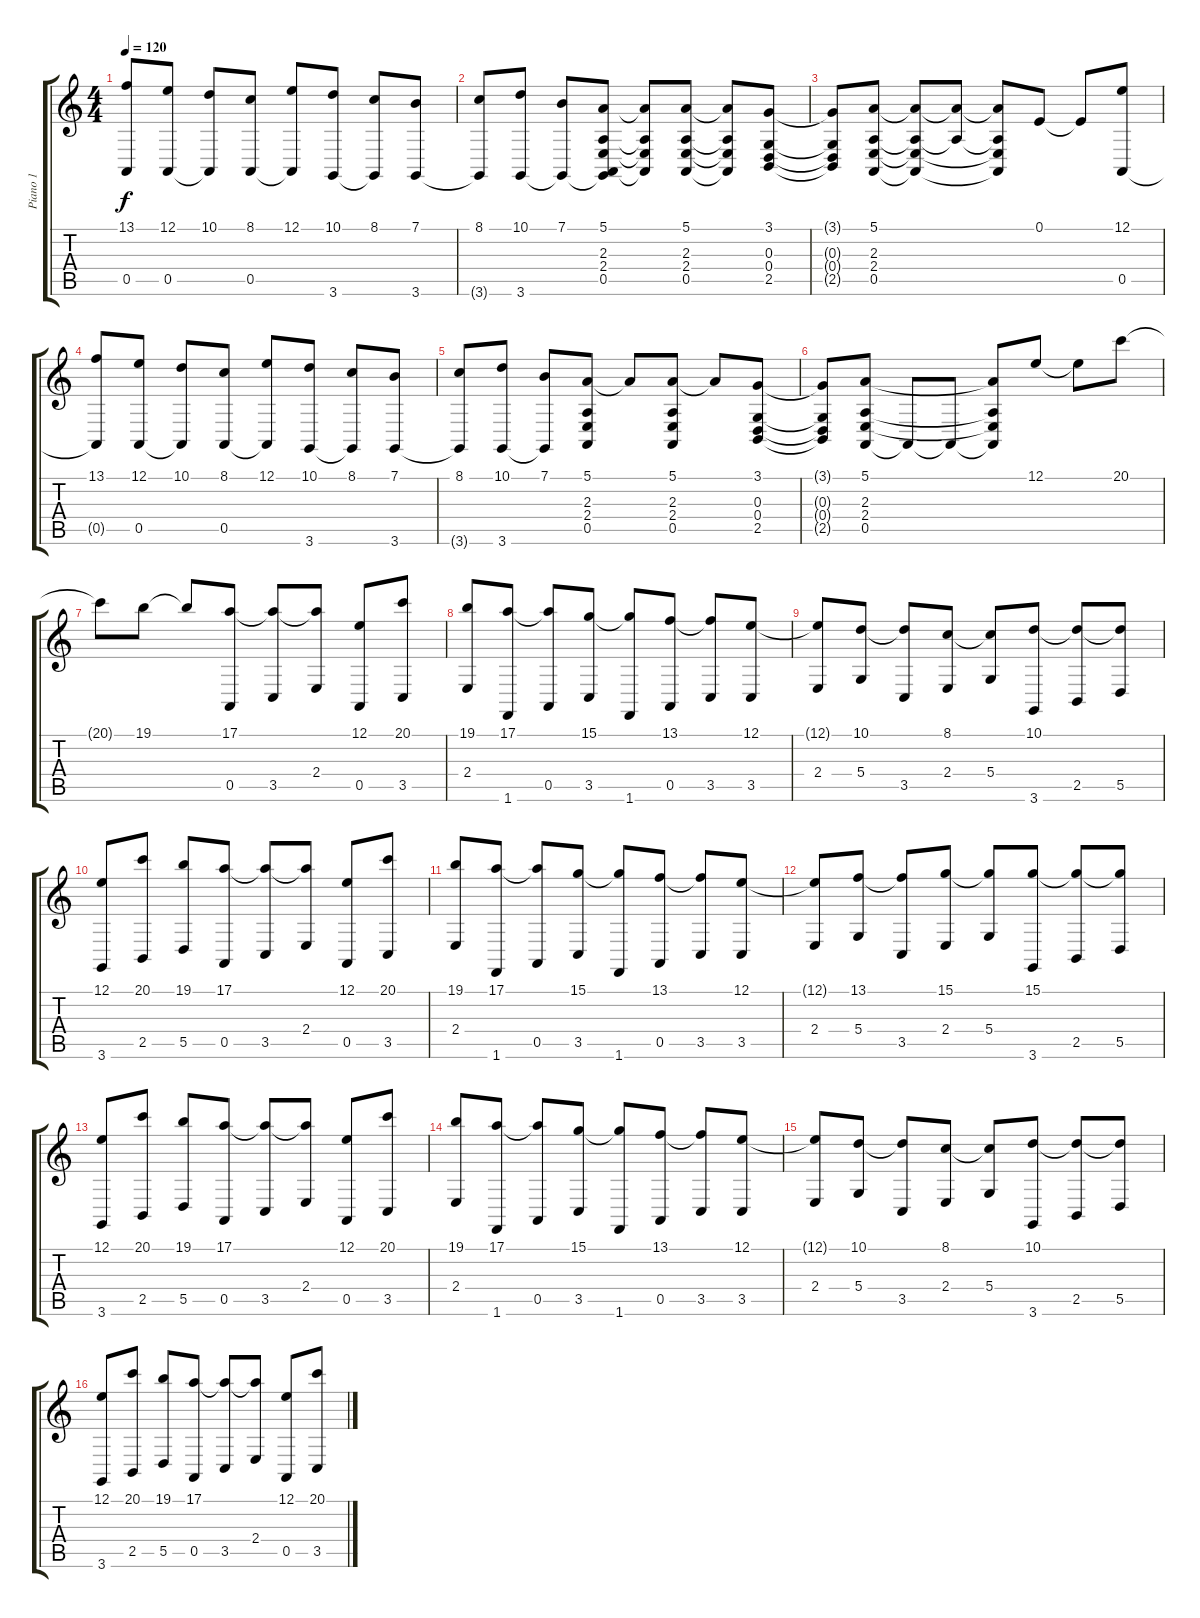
\track ("Piano 1" "Piano 1") {instrument acousticgrandpiano}
\staff {score tabs}
\tuning (E4 B3 G3 D3 A2 E2) {hide}
\ts (4 4)
\tempo 120
\clef g2
\ks c
(13.1 0.5{t}).8{dy f} (12.1 0.5).8 (10.1 0.5{t}).8 (8.1 0.5).8 (12.1 0.5{t}).8 (10.1 3.6).8 (8.1 3.6{t}).8 (7.1 3.6).8 |
(8.1 3.6{t}).8 (10.1 3.6).8 (7.1 3.6{t}).8 (5.1 2.3 2.4 0.5 3.6{t}).8 (5.1{t} 2.3{t} 2.4{t} 0.5{t}).8 (5.1 2.3 2.4 0.5).8 (5.1{t} 2.3{t} 2.4{t} 0.5{t}).8 (3.1 0.3 0.4 2.5).8 |
(3.1{t} 0.3{t} 0.4{t} 2.5{t}).8 (5.1 2.3 2.4 0.5).8 (5.1{t} 2.3{t} 2.4{t} 0.5{t}).8 (5.1{t} 2.3{t}).8 (5.1{t} 2.3{t} 2.4{t} 0.5{t}).8 0.1.8 0.1{t}.8 (12.1 0.5).8 |
(13.1 0.5{t}).8 (12.1 0.5).8 (10.1 0.5{t}).8 (8.1 0.5).8 (12.1 0.5{t}).8 (10.1 3.6).8 (8.1 3.6{t}).8 (7.1 3.6).8 |
(8.1 3.6{t}).8 (10.1 3.6).8 (7.1 3.6{t}).8 (5.1 2.3 2.4 0.5).8 5.1{t}.8 (5.1 2.3 2.4 0.5).8 5.1{t}.8 (3.1 0.3 0.4 2.5).8 |
(3.1{t} 0.3{t} 0.4{t} 2.5{t}).8 (5.1 2.3 2.4 0.5).8 0.5{t}.8 0.5{t}.8 (5.1{t} 2.3{t} 2.4{t} 0.5{t}).8 12.1.8 12.1{t}.8 20.1.8 |
20.1{t}.8 19.1.8 19.1{t}.8 (17.1 0.5).8 (17.1{t} 3.5).8 (17.1{t} 2.4).8 (12.1 0.5).8 (20.1 3.5).8 |
(19.1 2.4).8 (17.1 1.6).8 (17.1{t} 0.5).8 (15.1 3.5).8 (15.1{t} 1.6).8 (13.1 0.5).8 (13.1{t} 3.5).8 (12.1 3.5).8 |
(12.1{t} 2.4).8 (10.1 5.4).8 (10.1{t} 3.5).8 (8.1 2.4).8 (8.1{t} 5.4).8 (10.1 3.6).8 (10.1{t} 2.5).8 (10.1{t} 5.5).8 |
(12.1 3.6).8 (20.1 2.5).8 (19.1 5.5).8 (17.1 0.5).8 (17.1{t} 3.5).8 (17.1{t} 2.4).8 (12.1 0.5).8 (20.1 3.5).8 |
(19.1 2.4).8 (17.1 1.6).8 (17.1{t} 0.5).8 (15.1 3.5).8 (15.1{t} 1.6).8 (13.1 0.5).8 (13.1{t} 3.5).8 (12.1 3.5).8 |
(12.1{t} 2.4).8 (13.1 5.4).8 (13.1{t} 3.5).8 (15.1 2.4).8 (15.1{t} 5.4).8 (15.1 3.6).8 (15.1{t} 2.5).8 (15.1{t} 5.5).8 |
(12.1 3.6).8 (20.1 2.5).8 (19.1 5.5).8 (17.1 0.5).8 (17.1{t} 3.5).8 (17.1{t} 2.4).8 (12.1 0.5).8 (20.1 3.5).8 |
(19.1 2.4).8 (17.1 1.6).8 (17.1{t} 0.5).8 (15.1 3.5).8 (15.1{t} 1.6).8 (13.1 0.5).8 (13.1{t} 3.5).8 (12.1 3.5).8 |
(12.1{t} 2.4).8 (10.1 5.4).8 (10.1{t} 3.5).8 (8.1 2.4).8 (8.1{t} 5.4).8 (10.1 3.6).8 (10.1{t} 2.5).8 (10.1{t} 5.5).8 |
(12.1 3.6).8 (20.1 2.5).8 (19.1 5.5).8 (17.1 0.5).8 (17.1{t} 3.5).8 (17.1{t} 2.4).8 (12.1 0.5).8 (20.1 3.5).8
